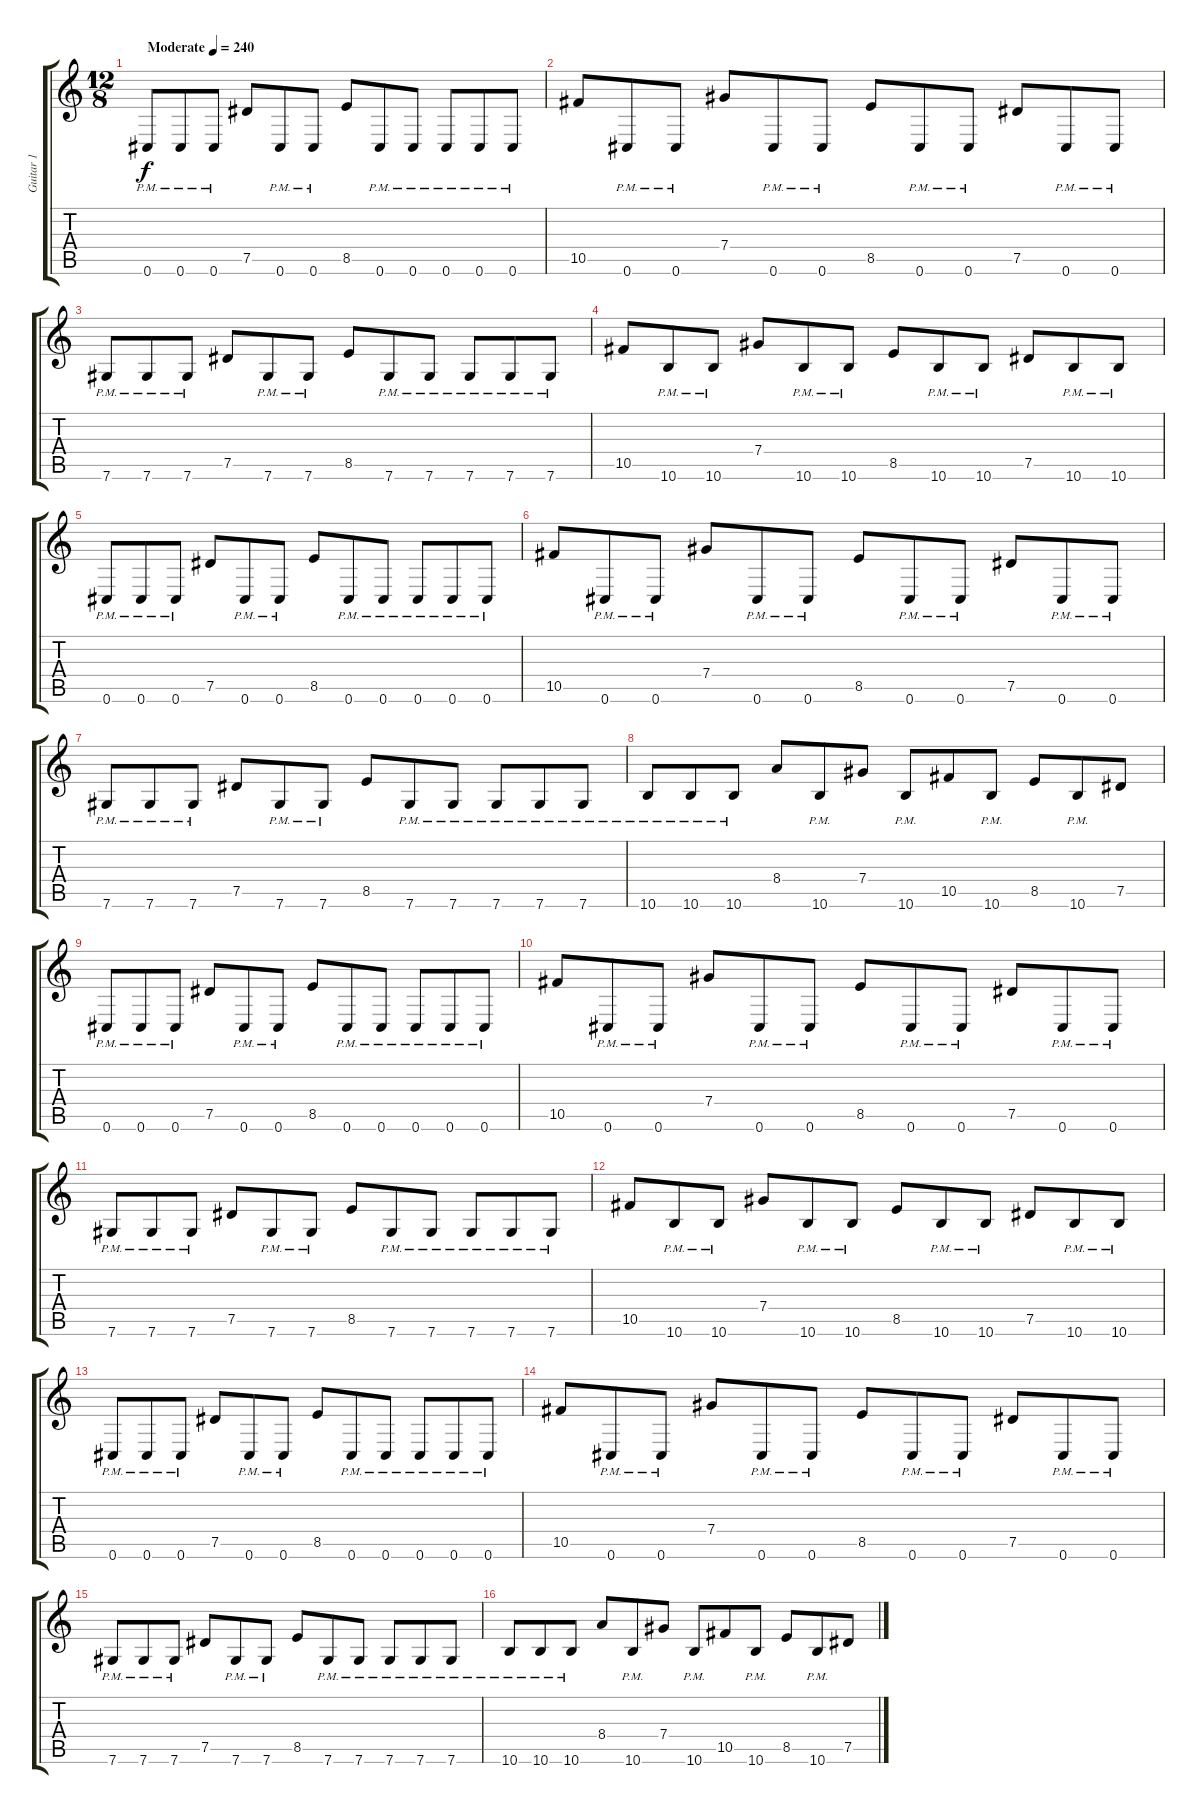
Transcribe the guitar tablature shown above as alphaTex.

\track ("Guitar 1" "Guitar 1") {instrument distortionguitar}
\staff {score tabs}
\tuning (Eb4 Bb3 Gb3 Db3 Ab2 Db2) {hide}
\ts (12 8)
\tempo (240 "Moderate")
\clef g2
\ks c
0.6{pm}.8{dy f instrument distortionguitar} 0.6{pm}.8 0.6{pm}.8 7.5.8 0.6{pm}.8 0.6{pm}.8 8.5.8 0.6{pm}.8 0.6{pm}.8 0.6{pm}.8 0.6{pm}.8 0.6{pm}.8 |
10.5.8 0.6{pm}.8 0.6{pm}.8 7.4.8 0.6{pm}.8 0.6{pm}.8 8.5.8 0.6{pm}.8 0.6{pm}.8 7.5.8 0.6{pm}.8 0.6{pm}.8 |
7.6{pm}.8 7.6{pm}.8 7.6{pm}.8 7.5.8 7.6{pm}.8 7.6{pm}.8 8.5.8 7.6{pm}.8 7.6{pm}.8 7.6{pm}.8 7.6{pm}.8 7.6{pm}.8 |
10.5.8 10.6{pm}.8 10.6{pm}.8 7.4.8 10.6{pm}.8 10.6{pm}.8 8.5.8 10.6{pm}.8 10.6{pm}.8 7.5.8 10.6{pm}.8 10.6{pm}.8 |
0.6{pm}.8 0.6{pm}.8 0.6{pm}.8 7.5.8 0.6{pm}.8 0.6{pm}.8 8.5.8 0.6{pm}.8 0.6{pm}.8 0.6{pm}.8 0.6{pm}.8 0.6{pm}.8 |
10.5.8 0.6{pm}.8 0.6{pm}.8 7.4.8 0.6{pm}.8 0.6{pm}.8 8.5.8 0.6{pm}.8 0.6{pm}.8 7.5.8 0.6{pm}.8 0.6{pm}.8 |
7.6{pm}.8 7.6{pm}.8 7.6{pm}.8 7.5.8 7.6{pm}.8 7.6{pm}.8 8.5.8 7.6{pm}.8 7.6{pm}.8 7.6{pm}.8 7.6{pm}.8 7.6{pm}.8 |
10.6{pm}.8 10.6{pm}.8 10.6{pm}.8 8.4.8 10.6{pm}.8 7.4.8 10.6{pm}.8 10.5.8 10.6{pm}.8 8.5.8 10.6{pm}.8 7.5.8 |
0.6{pm}.8 0.6{pm}.8 0.6{pm}.8 7.5.8 0.6{pm}.8 0.6{pm}.8 8.5.8 0.6{pm}.8 0.6{pm}.8 0.6{pm}.8 0.6{pm}.8 0.6{pm}.8 |
10.5.8 0.6{pm}.8 0.6{pm}.8 7.4.8 0.6{pm}.8 0.6{pm}.8 8.5.8 0.6{pm}.8 0.6{pm}.8 7.5.8 0.6{pm}.8 0.6{pm}.8 |
7.6{pm}.8 7.6{pm}.8 7.6{pm}.8 7.5.8 7.6{pm}.8 7.6{pm}.8 8.5.8 7.6{pm}.8 7.6{pm}.8 7.6{pm}.8 7.6{pm}.8 7.6{pm}.8 |
10.5.8 10.6{pm}.8 10.6{pm}.8 7.4.8 10.6{pm}.8 10.6{pm}.8 8.5.8 10.6{pm}.8 10.6{pm}.8 7.5.8 10.6{pm}.8 10.6{pm}.8 |
0.6{pm}.8 0.6{pm}.8 0.6{pm}.8 7.5.8 0.6{pm}.8 0.6{pm}.8 8.5.8 0.6{pm}.8 0.6{pm}.8 0.6{pm}.8 0.6{pm}.8 0.6{pm}.8 |
10.5.8 0.6{pm}.8 0.6{pm}.8 7.4.8 0.6{pm}.8 0.6{pm}.8 8.5.8 0.6{pm}.8 0.6{pm}.8 7.5.8 0.6{pm}.8 0.6{pm}.8 |
7.6{pm}.8 7.6{pm}.8 7.6{pm}.8 7.5.8 7.6{pm}.8 7.6{pm}.8 8.5.8 7.6{pm}.8 7.6{pm}.8 7.6{pm}.8 7.6{pm}.8 7.6{pm}.8 |
10.6{pm}.8 10.6{pm}.8 10.6{pm}.8 8.4.8 10.6{pm}.8 7.4.8 10.6{pm}.8 10.5.8 10.6{pm}.8 8.5.8 10.6{pm}.8 7.5.8
